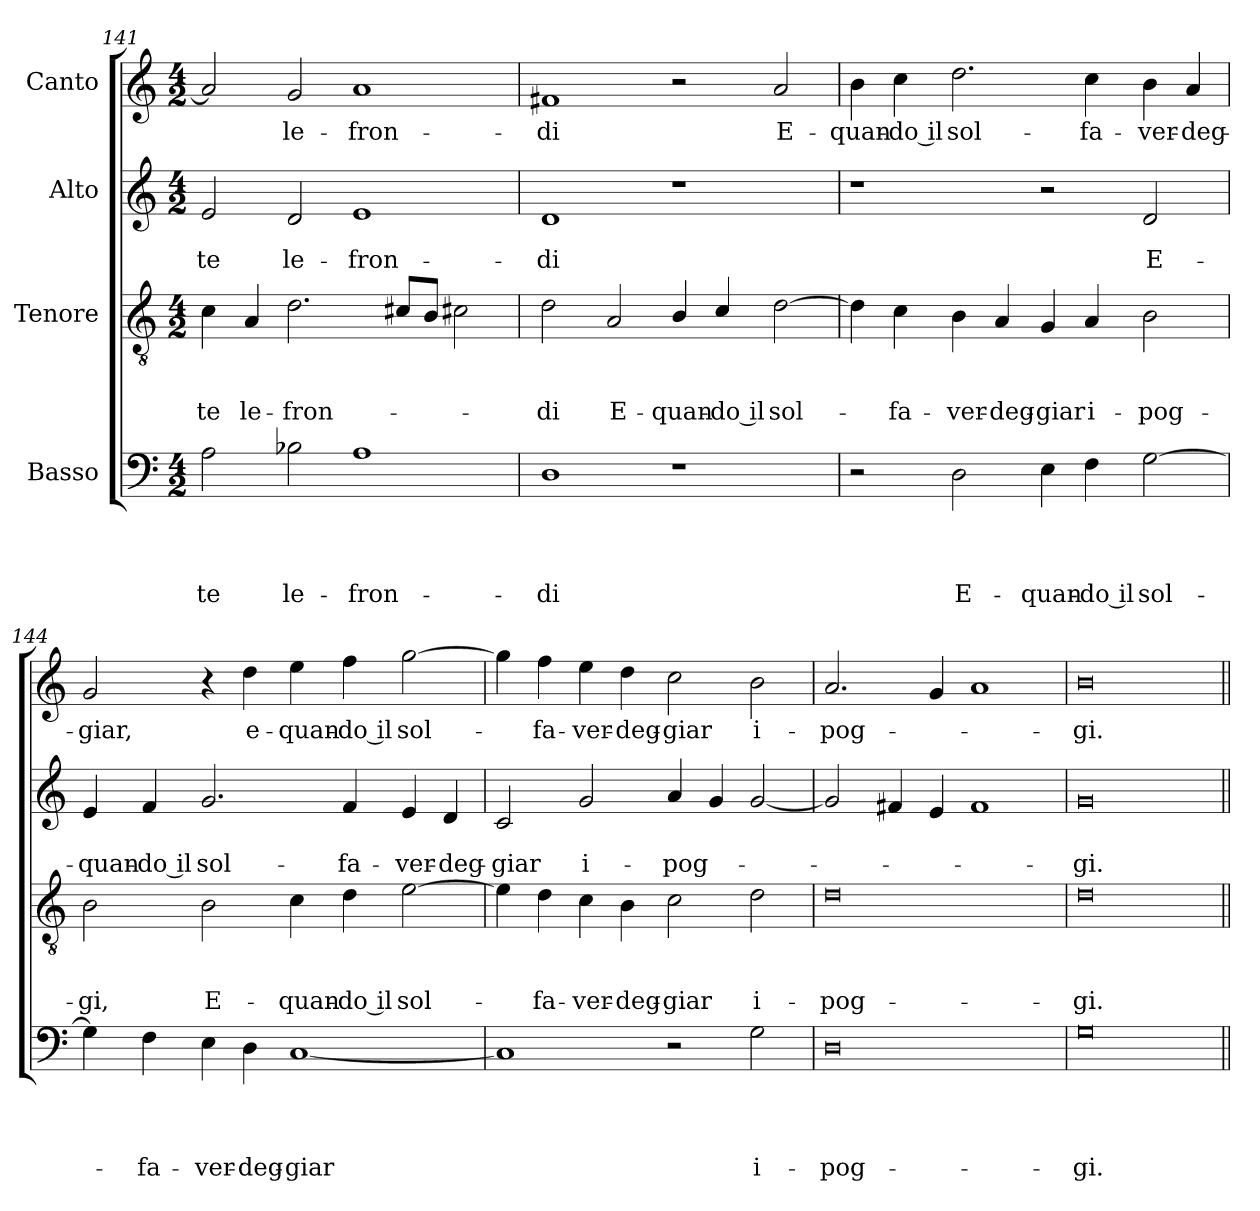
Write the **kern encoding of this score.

**kern	**text	**text	**text	**text	**kern	**text	**text	**text	**kern	**text	**text	**kern	**text
*part4	*part4	*part4	*part4	*part4	*part3	*part3	*part3	*part3	*part2	*part2	*part2	*part1	*part1
*staff4	*staff4	*staff4	*staff4	*staff4	*staff3	*staff3	*staff3	*staff3	*staff2	*staff2	*staff2	*staff1	*staff1
*I"Basso	*	*	*	*	*I"Tenore	*	*	*	*I"Alto	*	*	*I"Canto	*
*clefF4	*	*	*	*	*clefGv2	*	*	*	*clefG2	*	*	*clefG2	*
*k[]	*	*	*	*	*k[]	*	*	*	*k[]	*	*	*k[]	*
*M4/2	*	*	*	*	*M4/2	*	*	*	*M4/2	*	*	*M4/2	*
=141	=141	=141	=141	=141	=141	=141	=141	=141	=141	=141	=141	=141	=141
2A\	.	.	.	-te	4c\	.	.	-te	2e/	.	-te	2a/]	.
.	.	.	.	.	4A/	.	.	le-	.	.	.	.	.
2B-X\	.	.	.	le-	2.d\	.	.	fron-	2d/	.	le-	2g/	le-
1A\	.	.	.	fron-	.	.	.	.	1e/	.	fron-	1a/	fron-
.	.	.	.	.	8c#X/L	.	.	.	.	.	.	.	.
.	.	.	.	.	8B/J	.	.	.	.	.	.	.	.
.	.	.	.	.	2c#X\	.	.	.	.	.	.	.	.
=142	=142	=142	=142	=142	=142	=142	=142	=142	=142	=142	=142	=142	=142
1D\	.	.	.	-di	2d\	.	.	-di	1d/	.	-di	1f#X/	-di
.	.	.	.	.	2A/	.	.	E-	.	.	.	.	.
1r	.	.	.	.	4B/	.	.	quan-	1r	.	.	2r	.
.	.	.	.	.	4c/	.	.	-do il	.	.	.	.	.
.	.	.	.	.	[2d\	.	.	sol-	.	.	.	2a/	E-
=143	=143	=143	=143	=143	=143	=143	=143	=143	=143	=143	=143	=143	=143
2r	.	.	.	.	4d\]	.	.	.	1r	.	.	4b\	quan-
.	.	.	.	.	4c\	.	.	fa-	.	.	.	4cc\	-do il
2D\	.	.	.	E-	4B\	.	.	ver-	.	.	.	2.dd\	sol-
.	.	.	.	.	4A/	.	.	-deg-	.	.	.	.	.
4E\	.	.	.	quan-	4G/	.	.	-giar	2r	.	.	.	.
4F\	.	.	.	-do il	4A/	.	.	i-	.	.	.	4cc\	fa-
[2G\	.	.	.	sol-	2B\	.	.	pog-	2d/	.	E-	4b\	ver-
.	.	.	.	.	.	.	.	.	.	.	.	4a/	-deg-
=144	=144	=144	=144	=144	=144	=144	=144	=144	=144	=144	=144	=144	=144
4G\]	.	.	.	.	2B\	.	.	-gi,	4e/	.	quan-	2g/	-giar,
4F\	.	.	.	fa-	.	.	.	.	4f/	.	-do il	.	.
4E\	.	.	.	ver-	2B\	.	.	E-	2.g/	.	sol-	4r	.
4D\	.	.	.	-deg-	.	.	.	.	.	.	.	4dd\	e-
[1C/	.	.	.	-giar	4c\	.	.	quan-	.	.	.	4ee\	quan-
.	.	.	.	.	4d\	.	.	-do il	4f/	.	fa-	4ff\	-do il
.	.	.	.	.	[2e\	.	.	sol-	4e/	.	ver-	[2gg\	sol-
.	.	.	.	.	.	.	.	.	4d/	.	-deg-	.	.
=145	=145	=145	=145	=145	=145	=145	=145	=145	=145	=145	=145	=145	=145
1C/]	.	.	.	.	4e\]	.	.	.	2c/	.	-giar	4gg\]	.
.	.	.	.	.	4d\	.	.	fa-	.	.	.	4ff\	fa-
.	.	.	.	.	4c\	.	.	ver-	2g/	.	i-	4ee\	ver-
.	.	.	.	.	4B\	.	.	-deg-	.	.	.	4dd\	-deg-
2r	.	.	.	.	2c\	.	.	-giar	4a/	.	pog-	2cc\	-giar
.	.	.	.	.	.	.	.	.	4g/	.	.	.	.
2G\	.	.	.	i-	2d\	.	.	i-	[2g/	.	.	2b\	i-
=146	=146	=146	=146	=146	=146	=146	=146	=146	=146	=146	=146	=146	=146
0D\	.	.	.	pog-	0d\	.	.	pog-	2g/]	.	.	2.a/	pog-
.	.	.	.	.	.	.	.	.	4f#X/	.	.	.	.
.	.	.	.	.	.	.	.	.	4e/	.	.	4g/	.
.	.	.	.	.	.	.	.	.	1f#/	.	.	1a/	.
=147	=147	=147	=147	=147	=147	=147	=147	=147	=147	=147	=147	=147	=147
0G\	.	.	.	-gi.	0d\	.	.	-gi.	0g/	.	-gi.	0b\	-gi.
=||	=||	=||	=||	=||	=||	=||	=||	=||	=||	=||	=||	=||	=||
*-	*-	*-	*-	*-	*-	*-	*-	*-	*-	*-	*-	*-	*-
